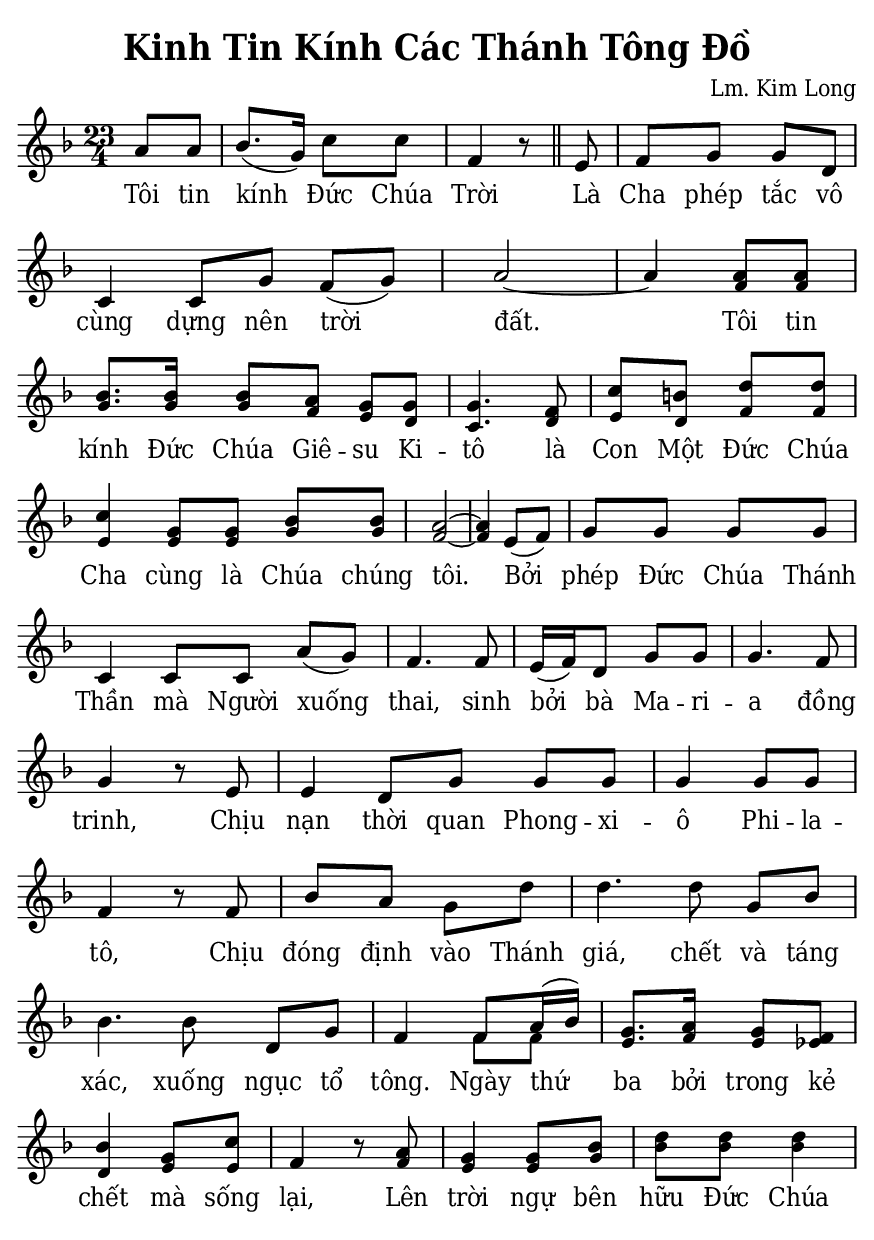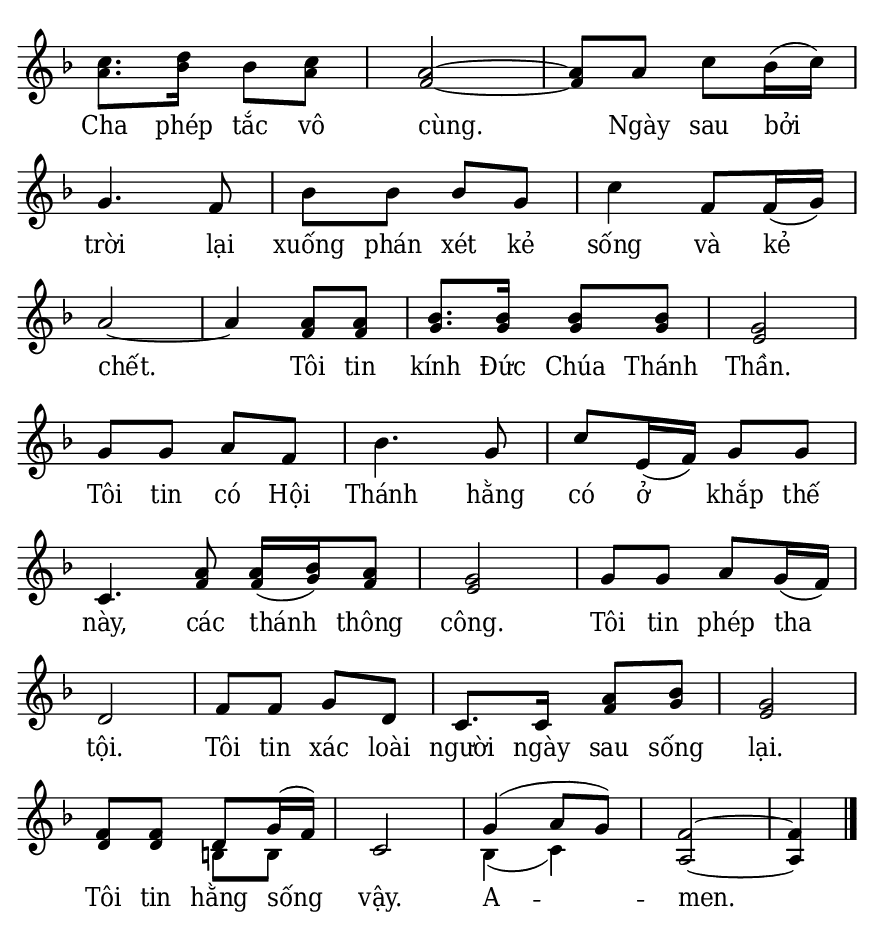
% Cài đặt chung\
\version "2.22.1"
\include "english.ly"

\header {
  title = "Kinh Tin Kính Các Thánh Tông Đồ"
  composer = "Lm. Kim Long"
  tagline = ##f
}

% Nhạc phiên khúc
nhacPhienKhucSop = \relative c'' {
  \key f \major
  \time 23/4
  \partial 4 a8 a |
  \time 2/4
  \override Staff.TimeSignature.break-visibility = #all-invisible
  bf8. (g16) c8 c |
  f,4 r8 \bar "||"
  e8 |
  f g g d |
  
  \time 3/4
  c4 c8 [g'] f (g) |
  
  \time 2/4
  a2 ~ |
  a4 a8 a |
  
  \time 3/4
  bf8. bf16 bf8 [a] g g |
  
  \time 2/4
  g4. f8 |
  c' b! d d |
  
  \time 3/4
  c4 g8 [g] bf bf |
  
  \time 2/4
  a2 ~ |
  
  a4 e8 (f) |
  g g g g |
  \time 3/4
  c,4 c8 [c] a' (g) |
  \time 2/4
  f4. f8 |
  e16 (f) d8 g g |
  g4. f8 |
  g4 r8 e |
  \time 3/4
  e4 d8 [g] g g |
  \time 2/4
  g4 g8 g |
  f4 r8 f |
  bf a g d' |
  \time 3/4
  d4. d8 g, [bf] |
  bf4. bf8 d, [g] |
  \time 2/4
  f4 f8 [a16 (bf)] |
  g8. a16 g8 f |
  bf4 g8 c |
  f,4 r8 a |
  g4 g8 bf |
  d d d4 |
  c8. d16 bf8 c |
  a2 ~ |
  a8 a c bf16 (c) |
  g4. f8 |
  bf bf bf g |
  c4 f,8 f16 (g) |
  a2 ~ |
  a4 a8 a |
  bf8. bf16 bf8 bf |
  g2 |
  g8 g a f |
  bf4. g8 |
  c e,16 (f) g8 g |
  \time 3/4
  c,4. a'8 a16 (bf) a8 |
  \time 2/4
  g2 |
  g8 g a g16 (f) |
  d2 |
  f8 f g d |
  c8. c16 a'8 bf |
  g2 |
  f8 f d g16 (f) |
  c2 |
  g'4 (a8 g) |
  f2 ~ |
  f4 \bar "|."
}

nhacPhienKhucAlto = \relative c'' {
  \key f \major
  \time 23/4
  \partial 4 a8 a |
  \time 2/4
  \override Staff.TimeSignature.break-visibility = #all-invisible
  bf8. (g16) c8 c |
  f,4 r8 \bar "||"
  e8 |
  f g g d |
  
  \time 3/4
  c4 c8 [g'] f (g) |
  
  \time 2/4
  a2 ~ |
  a4 f8 f |
  
  \time 3/4
  g8. g16 g8 [f] e d |
  
  \time 2/4
  c4. d8 |
  e d f f |
  
  \time 3/4
  e4 e8 [e] g g |
  
  \time 2/4
  f2 ~ |
  
  f4 e8 (f) |
  g g g g |
  \time 3/4
  c,4 c8 [c] a' (g) |
  \time 2/4
  f4. f8 |
  e16 (f) d8 g g |
  g4. f8 |
  g4 r8 e |
  \time 3/4
  e4 d8 [g] g g |
  \time 2/4
  g4 g8 g |
  f4 r8 f |
  bf a g d' |
  \time 3/4
  d4. d8 g, [bf] |
  bf4. bf8 d, [g] |
  \time 2/4
  f4 f8 f |
  e8. f16 e8 ef |
  d4 e8 e |
  f4 r8 f |
  e4 e8 g |
  bf bf bf4 |
  a8. bf16 bf8 a |
  f2 ~ |
  f8 a c bf16 (c) |
  g4. f8 |
  bf bf bf g |
  c4 f,8 f16 (g) |
  a2 ~ |
  a4 f8 f |
  g8. g16 g8 g |
  e2 |
  g8 g a f |
  bf4. g8 |
  c e,16 (f) g8 g |
  \time 3/4
  c,4. f8 f16 (g) f8 |
  \time 2/4
  e2 |
  g8 g a g16 (f) |
  d2 |
  f8 f g d |
  c8. c16 f8 g |
  e2 |
  d8 d b! [b] |
  c2 |
  bf4 (c) |
  a2 ~ |
  a4
}

% Lời phiên khúc
loiPhienKhucSop = \lyrics {
  Tôi tin kính Đức Chúa Trời
  Là Cha phép tắc vô cùng dựng nên trời đất.
  Tôi tin kính Đức Chúa Giê -- su Ki -- tô
  là Con Một Đức Chúa Cha cùng là Chúa chúng tôi.
  Bởi phép Đức Chúa Thánh Thần mà Người xuống thai,
  sinh bởi bà Ma -- ri -- a đồng trinh,
  Chịu nạn thời quan Phong -- xi -- ô Phi -- la -- tô,
  Chịu đóng định vào Thánh giá, chết và táng xác,
  xuống ngục tổ tông.
  Ngày thứ ba bởi trong kẻ chết mà sống lại,
  Lên trời ngự bên hữu Đức Chúa Cha phép tắc vô cùng.
  Ngày sau bởi trời lại xuống phán xét kẻ sống và kẻ chết.
  Tôi tin kính Đức Chúa Thánh Thần.
  Tôi tin có Hội Thánh hằng có ở khắp thế này,
  các thánh thông công.
  Tôi tin phép tha tội.
  Tôi tin xác loài người ngày sau sống lại.
  Tôi tin hằng sống vậy.
  A -- men.
}

% Dàn trang
\paper {
  #(set-paper-size "a5")
  top-margin = 3\mm
  bottom-margin = 3\mm
  left-margin = 3\mm
  right-margin = 3\mm
  indent = #0
  #(define fonts
	 (make-pango-font-tree "Deja Vu Serif Condensed"
	 		       "Deja Vu Serif Condensed"
			       "Deja Vu Serif Condensed"
			       (/ 20 20)))
  print-page-number = ##f
}

TongNhip = {
  \set Timing.beamExceptions = #'()
  \set Timing.baseMoment = #(ly:make-moment 1/4)
}

% Đổi kích thước nốt cho bè phụ
notBePhu =
#(define-music-function (font-size music) (number? ly:music?)
   (for-some-music
     (lambda (m)
       (if (music-is-of-type? m 'rhythmic-event)
           (begin
             (set! (ly:music-property m 'tweaks)
                   (cons `(font-size . ,font-size)
                         (ly:music-property m 'tweaks)))
             #t)
           #f))
     music)
   music)

\score {
  \new ChoirStaff <<
    \new Staff \with {
        printPartCombineTexts = ##f
      }
      <<
      \new Voice \TongNhip \partCombine 
        \nhacPhienKhucSop
        \notBePhu -1 { \nhacPhienKhucAlto }
      \new NullVoice = beSop \nhacPhienKhucSop
      \new Lyrics \lyricsto beSop \loiPhienKhucSop
      >>
  >>
  \layout {
    \override Lyrics.LyricSpace.minimum-distance = #1.8
    \override LyricHyphen.minimum-distance = #2
    \override Score.BarNumber.break-visibility = ##(#f #f #f)
    \override Score.SpacingSpanner.uniform-stretching = ##t
  } 
}
